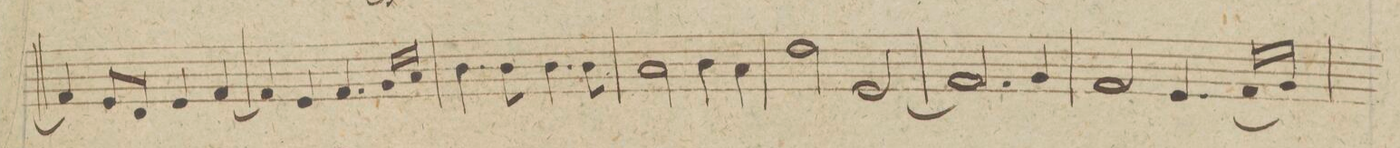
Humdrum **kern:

**kern	**dynam
*I"Violino 2do	*
*clefG2	*
*k[b-]	*
*met(c|)	*
*M2/2	*
4f/]	.
8e/L	.
8d/J	.
4e/	.
[4f/	.
=10	=10
4f/]	.
4e/	.
4.f/	.
16g/LL	.
16a/JJ	.
=11	=11
4.b-\	.
8b-\	.
4.b-\	.
8b-\	.
=12	=12
*2\right	*
2a\	.
4b-\	.
4a\	.
=13	=13
2dd\	.
(2e/	.
=14	=14
2.f/)	.
4g/	.
=15	=15
2f/	.
4.e/	.
(16f/LL	.
16g/JJ)	.
=16	=16
*-	*-
